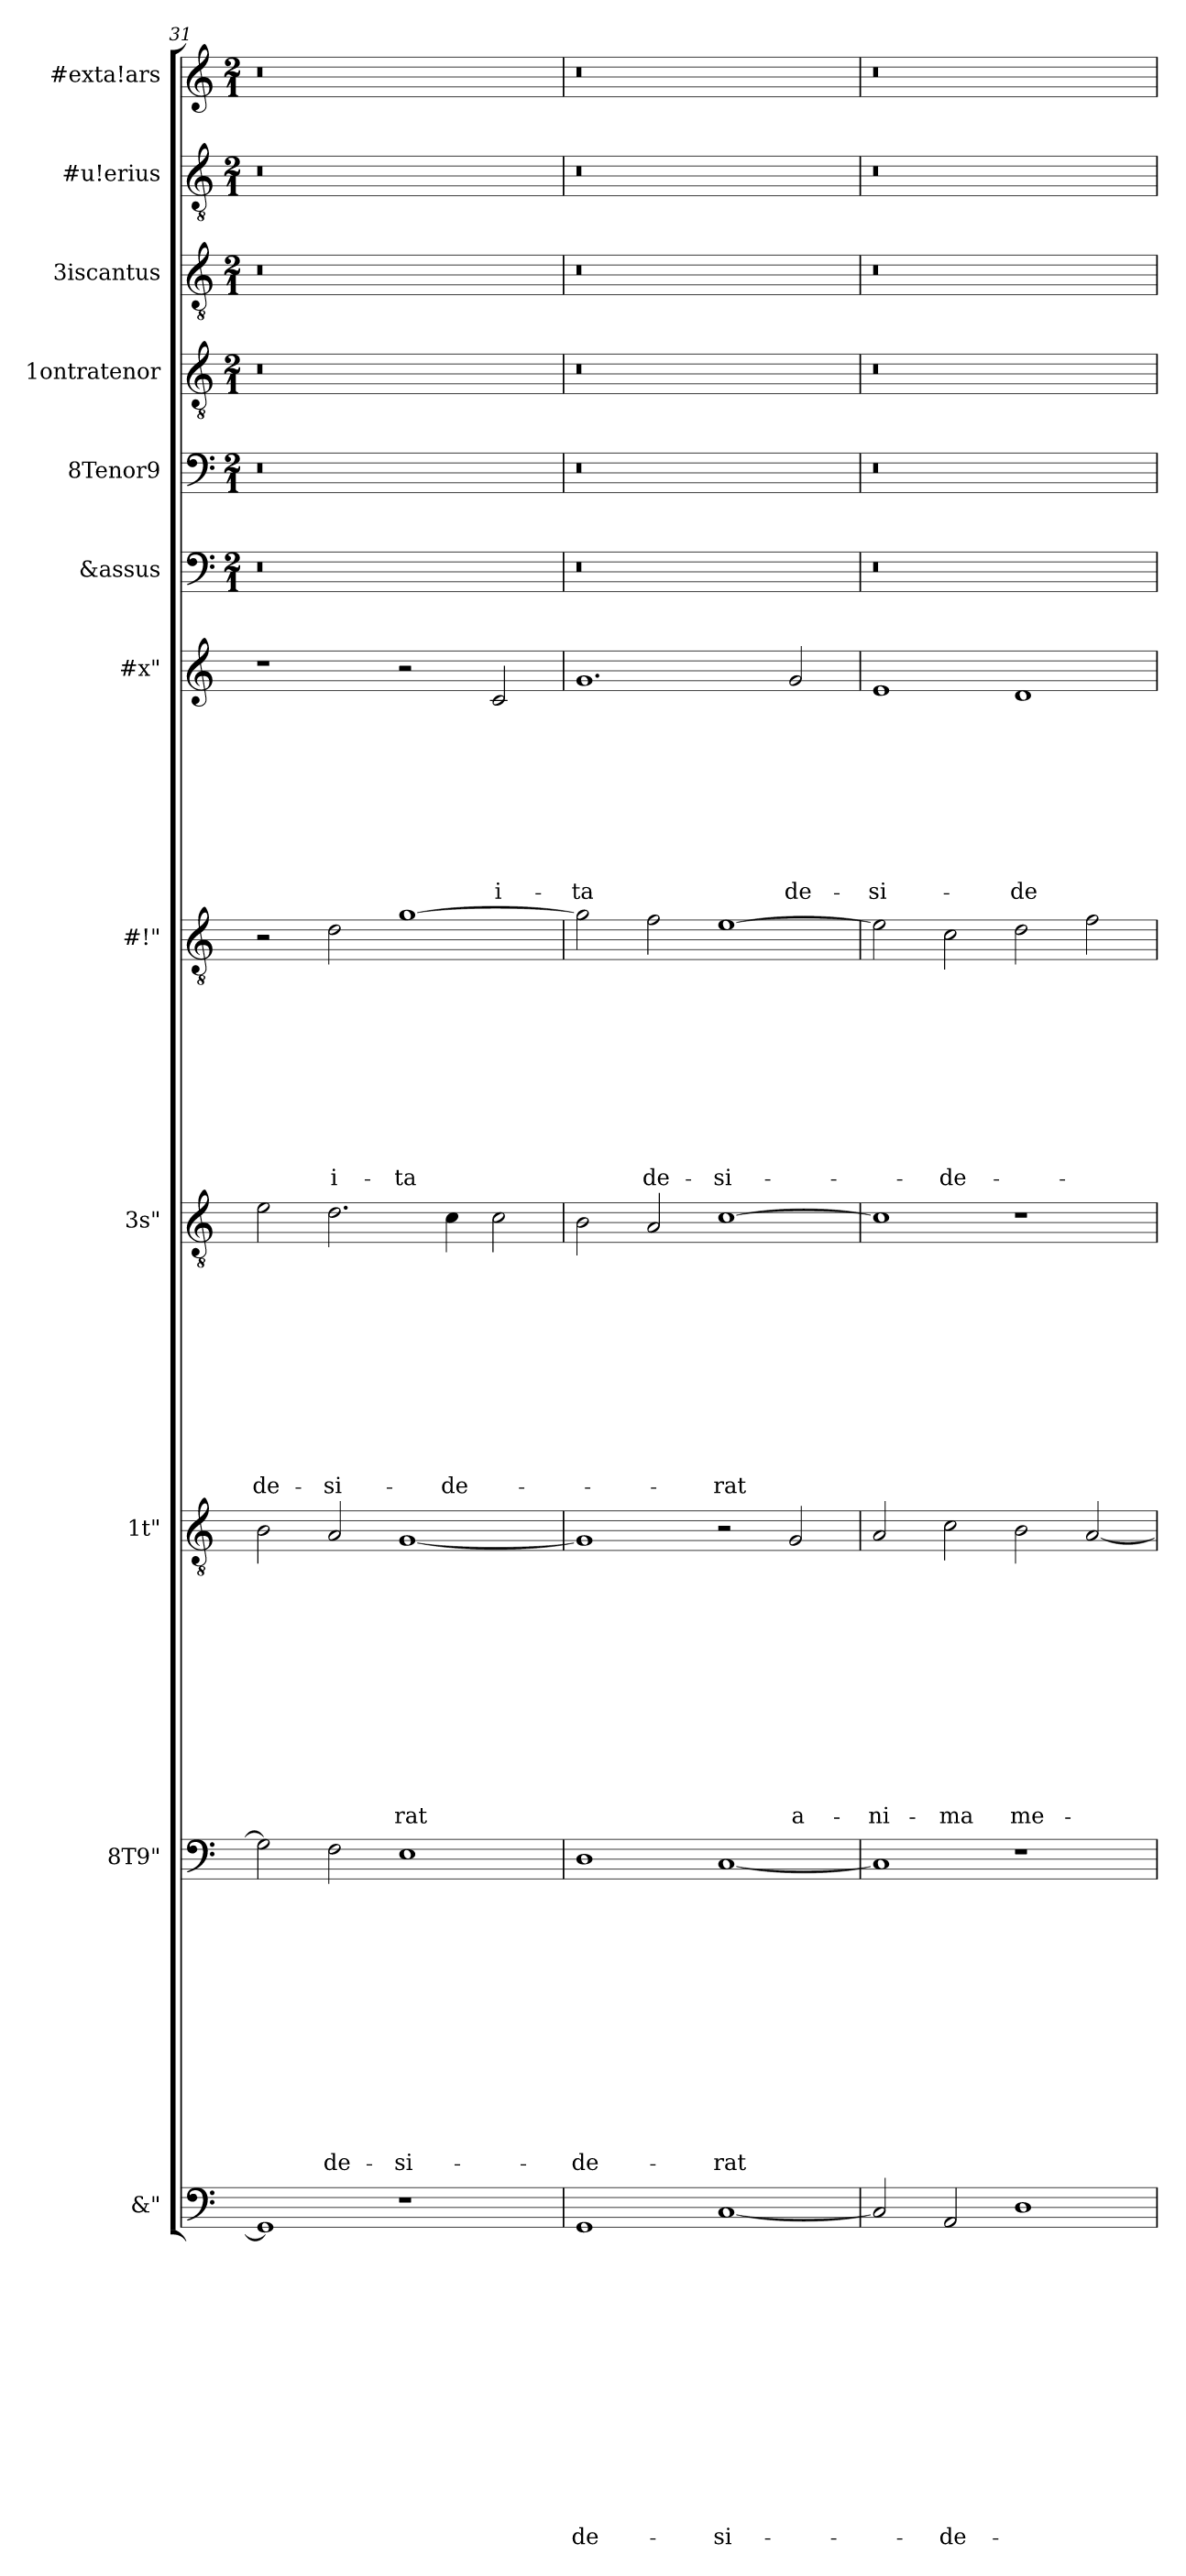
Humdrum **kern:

**kern	**text	**text	**text	**text	**text	**text	**text	**text	**text	**text	**text	**text	**text	**text	**kern	**text	**text	**text	**text	**text	**text	**text	**text	**text	**text	**text	**text	**text	**kern	**text	**text	**text	**text	**text	**text	**text	**text	**text	**text	**text	**text	**kern	**text	**text	**text	**text	**text	**text	**text	**text	**text	**text	**text	**kern	**text	**text	**text	**text	**text	**text	**text	**text	**text	**text	**kern	**text	**text	**text	**text	**text	**text	**text	**text	**text	**kern	**kern	**kern	**kern	**kern	**kern
*part12	*part12	*part12	*part12	*part12	*part12	*part12	*part12	*part12	*part12	*part12	*part12	*part12	*part12	*part12	*part11	*part11	*part11	*part11	*part11	*part11	*part11	*part11	*part11	*part11	*part11	*part11	*part11	*part11	*part10	*part10	*part10	*part10	*part10	*part10	*part10	*part10	*part10	*part10	*part10	*part10	*part10	*part9	*part9	*part9	*part9	*part9	*part9	*part9	*part9	*part9	*part9	*part9	*part9	*part8	*part8	*part8	*part8	*part8	*part8	*part8	*part8	*part8	*part8	*part8	*part7	*part7	*part7	*part7	*part7	*part7	*part7	*part7	*part7	*part7	*part6	*part5	*part4	*part3	*part2	*part1
*staff12	*staff12	*staff12	*staff12	*staff12	*staff12	*staff12	*staff12	*staff12	*staff12	*staff12	*staff12	*staff12	*staff12	*staff12	*staff11	*staff11	*staff11	*staff11	*staff11	*staff11	*staff11	*staff11	*staff11	*staff11	*staff11	*staff11	*staff11	*staff11	*staff10	*staff10	*staff10	*staff10	*staff10	*staff10	*staff10	*staff10	*staff10	*staff10	*staff10	*staff10	*staff10	*staff9	*staff9	*staff9	*staff9	*staff9	*staff9	*staff9	*staff9	*staff9	*staff9	*staff9	*staff9	*staff8	*staff8	*staff8	*staff8	*staff8	*staff8	*staff8	*staff8	*staff8	*staff8	*staff8	*staff7	*staff7	*staff7	*staff7	*staff7	*staff7	*staff7	*staff7	*staff7	*staff7	*staff6	*staff5	*staff4	*staff3	*staff2	*staff1
*I"&"	*	*	*	*	*	*	*	*	*	*	*	*	*	*	*I"8T9"	*	*	*	*	*	*	*	*	*	*	*	*	*	*I"1t"	*	*	*	*	*	*	*	*	*	*	*	*	*I"3s"	*	*	*	*	*	*	*	*	*	*	*	*I"#!"	*	*	*	*	*	*	*	*	*	*	*I"#x"	*	*	*	*	*	*	*	*	*	*I"&assus	*I"8Tenor9	*I"1ontratenor	*I"3iscantus	*I"#u!erius	*I"#exta!ars
*	*	*	*	*	*	*	*	*	*	*	*	*	*	*	*I'8T9"	*	*	*	*	*	*	*	*	*	*	*	*	*	*I'1t"	*	*	*	*	*	*	*	*	*	*	*	*	*I'3s"	*	*	*	*	*	*	*	*	*	*	*	*	*	*	*	*	*	*	*	*	*	*	*I'#x"	*	*	*	*	*	*	*	*	*	*	*	*	*	*	*
!!LO:PB:g=z
*clefF4	*	*	*	*	*	*	*	*	*	*	*	*	*	*	*clefF4	*	*	*	*	*	*	*	*	*	*	*	*	*	*clefGv2	*	*	*	*	*	*	*	*	*	*	*	*	*clefGv2	*	*	*	*	*	*	*	*	*	*	*	*clefGv2	*	*	*	*	*	*	*	*	*	*	*clefG2	*	*	*	*	*	*	*	*	*	*clefF4	*clefF4	*clefGv2	*clefGv2	*clefGv2	*clefG2
*k[]	*	*	*	*	*	*	*	*	*	*	*	*	*	*	*k[]	*	*	*	*	*	*	*	*	*	*	*	*	*	*k[]	*	*	*	*	*	*	*	*	*	*	*	*	*k[]	*	*	*	*	*	*	*	*	*	*	*	*k[]	*	*	*	*	*	*	*	*	*	*	*k[]	*	*	*	*	*	*	*	*	*	*k[]	*k[]	*k[]	*k[]	*k[]	*k[]
*C:	*	*	*	*	*	*	*	*	*	*	*	*	*	*	*C:	*	*	*	*	*	*	*	*	*	*	*	*	*	*C:	*	*	*	*	*	*	*	*	*	*	*	*	*C:	*	*	*	*	*	*	*	*	*	*	*	*C:	*	*	*	*	*	*	*	*	*	*	*C:	*	*	*	*	*	*	*	*	*	*C:	*C:	*C:	*C:	*C:	*C:
*	*	*	*	*	*	*	*	*	*	*	*	*	*	*	*	*	*	*	*	*	*	*	*	*	*	*	*	*	*	*	*	*	*	*	*	*	*	*	*	*	*	*	*	*	*	*	*	*	*	*	*	*	*	*	*	*	*	*	*	*	*	*	*	*	*	*	*	*	*	*	*	*	*	*	*M2/1	*M2/1	*M2/1	*M2/1	*M2/1	*M2/1
=31	=31	=31	=31	=31	=31	=31	=31	=31	=31	=31	=31	=31	=31	=31	=31	=31	=31	=31	=31	=31	=31	=31	=31	=31	=31	=31	=31	=31	=31	=31	=31	=31	=31	=31	=31	=31	=31	=31	=31	=31	=31	=31	=31	=31	=31	=31	=31	=31	=31	=31	=31	=31	=31	=31	=31	=31	=31	=31	=31	=31	=31	=31	=31	=31	=31	=31	=31	=31	=31	=31	=31	=31	=31	=31	=31	=31	=31	=31	=31	=31
!	!	!	!	!	!	!	!	!	!	!	!	!	!	!	!	!	!	!	!	!	!	!	!	!	!	!	!	!	!	!	!	!	!	!	!	!	!	!	!	!	!	!	!	!	!	!	!	!	!	!	!	!	!LO:LY:b	!	!	!	!	!	!	!	!	!	!	!	!	!	!	!	!	!	!	!	!	!	!	!	!	!	!	!
1GG]	.	.	.	.	.	.	.	.	.	.	.	.	.	.	2G\]	.	.	.	.	.	.	.	.	.	.	.	.	.	2B\	.	.	.	.	.	.	.	.	.	.	.	.	2e\	.	.	.	.	.	.	.	.	.	.	de-	2r	.	.	.	.	.	.	.	.	.	.	1r	.	.	.	.	.	.	.	.	.	0r	0r	0r	0r	0r	0r
!	!	!	!	!	!	!	!	!	!	!	!	!	!	!	!	!	!	!	!	!	!	!	!	!	!	!	!	!LO:LY:b	!	!	!	!	!	!	!	!	!	!	!	!	!	!	!	!	!	!	!	!	!	!	!	!	!LO:LY:b	!	!	!	!	!	!	!	!	!	!	!LO:LY:b	!	!	!	!	!	!	!	!	!	!	!	!	!	!	!	!
.	.	.	.	.	.	.	.	.	.	.	.	.	.	.	2F\	.	.	.	.	.	.	.	.	.	.	.	.	de-	2A/	.	.	.	.	.	.	.	.	.	.	.	.	2.d\	.	.	.	.	.	.	.	.	.	.	-si-	2d\	.	.	.	.	.	.	.	.	.	i-	.	.	.	.	.	.	.	.	.	.	.	.	.	.	.	.
!	!	!	!	!	!	!	!	!	!	!	!	!	!	!	!	!	!	!	!	!	!	!	!	!	!	!	!	!LO:LY:b	!	!	!	!	!	!	!	!	!	!	!	!	!LO:LY:b	!	!	!	!	!	!	!	!	!	!	!	!	!	!	!	!	!	!	!	!	!	!	!LO:LY:b	!	!	!	!	!	!	!	!	!	!	!	!	!	!	!	!
1r	.	.	.	.	.	.	.	.	.	.	.	.	.	.	1E	.	.	.	.	.	.	.	.	.	.	.	.	-si-	[<1G	.	.	.	.	.	.	.	.	.	.	.	-rat	.	.	.	.	.	.	.	.	.	.	.	.	[>1g	.	.	.	.	.	.	.	.	.	-ta	2r	.	.	.	.	.	.	.	.	.	.	.	.	.	.	.
!	!	!	!	!	!	!	!	!	!	!	!	!	!	!	!	!	!	!	!	!	!	!	!	!	!	!	!	!	!	!	!	!	!	!	!	!	!	!	!	!	!	!	!	!	!	!	!	!	!	!	!	!	!LO:LY:b	!	!	!	!	!	!	!	!	!	!	!	!	!	!	!	!	!	!	!	!	!	!	!	!	!	!	!
.	.	.	.	.	.	.	.	.	.	.	.	.	.	.	.	.	.	.	.	.	.	.	.	.	.	.	.	.	.	.	.	.	.	.	.	.	.	.	.	.	.	4c\	.	.	.	.	.	.	.	.	.	.	-de-	.	.	.	.	.	.	.	.	.	.	.	.	.	.	.	.	.	.	.	.	.	.	.	.	.	.	.
!	!	!	!	!	!	!	!	!	!	!	!	!	!	!	!	!	!	!	!	!	!	!	!	!	!	!	!	!	!	!	!	!	!	!	!	!	!	!	!	!	!	!	!	!	!	!	!	!	!	!	!	!	!	!	!	!	!	!	!	!	!	!	!	!	!	!	!	!	!	!	!	!	!	!LO:LY:b	!	!	!	!	!	!
.	.	.	.	.	.	.	.	.	.	.	.	.	.	.	.	.	.	.	.	.	.	.	.	.	.	.	.	.	.	.	.	.	.	.	.	.	.	.	.	.	.	2c\	.	.	.	.	.	.	.	.	.	.	.	.	.	.	.	.	.	.	.	.	.	.	2c/	.	.	.	.	.	.	.	.	i-	.	.	.	.	.	.
=32	=32	=32	=32	=32	=32	=32	=32	=32	=32	=32	=32	=32	=32	=32	=32	=32	=32	=32	=32	=32	=32	=32	=32	=32	=32	=32	=32	=32	=32	=32	=32	=32	=32	=32	=32	=32	=32	=32	=32	=32	=32	=32	=32	=32	=32	=32	=32	=32	=32	=32	=32	=32	=32	=32	=32	=32	=32	=32	=32	=32	=32	=32	=32	=32	=32	=32	=32	=32	=32	=32	=32	=32	=32	=32	=32	=32	=32	=32	=32	=32
!	!	!	!	!	!	!	!	!	!	!	!	!	!	!LO:LY:b	!	!	!	!	!	!	!	!	!	!	!	!	!	!LO:LY:b	!	!	!	!	!	!	!	!	!	!	!	!	!	!	!	!	!	!	!	!	!	!	!	!	!	!	!	!	!	!	!	!	!	!	!	!	!	!	!	!	!	!	!	!	!	!LO:LY:b	!	!	!	!	!	!
1GG	.	.	.	.	.	.	.	.	.	.	.	.	.	de-	1D	.	.	.	.	.	.	.	.	.	.	.	.	-de-	1G]	.	.	.	.	.	.	.	.	.	.	.	.	2B\	.	.	.	.	.	.	.	.	.	.	.	2g\]	.	.	.	.	.	.	.	.	.	.	1.g	.	.	.	.	.	.	.	.	-ta	0r	0r	0r	0r	0r	0r
!	!	!	!	!	!	!	!	!	!	!	!	!	!	!	!	!	!	!	!	!	!	!	!	!	!	!	!	!	!	!	!	!	!	!	!	!	!	!	!	!	!	!	!	!	!	!	!	!	!	!	!	!	!	!	!	!	!	!	!	!	!	!	!	!LO:LY:b	!	!	!	!	!	!	!	!	!	!	!	!	!	!	!	!
.	.	.	.	.	.	.	.	.	.	.	.	.	.	.	.	.	.	.	.	.	.	.	.	.	.	.	.	.	.	.	.	.	.	.	.	.	.	.	.	.	.	2A/	.	.	.	.	.	.	.	.	.	.	.	2f\	.	.	.	.	.	.	.	.	.	de-	.	.	.	.	.	.	.	.	.	.	.	.	.	.	.	.
!	!	!	!	!	!	!	!	!	!	!	!	!	!	!LO:LY:b	!	!	!	!	!	!	!	!	!	!	!	!	!	!LO:LY:b	!	!	!	!	!	!	!	!	!	!	!	!	!	!	!	!	!	!	!	!	!	!	!	!	!LO:LY:b	!	!	!	!	!	!	!	!	!	!	!LO:LY:b	!	!	!	!	!	!	!	!	!	!	!	!	!	!	!	!
[<1C	.	.	.	.	.	.	.	.	.	.	.	.	.	-si-	[<1C	.	.	.	.	.	.	.	.	.	.	.	.	-rat	2r	.	.	.	.	.	.	.	.	.	.	.	.	[>1c	.	.	.	.	.	.	.	.	.	.	-rat	[>1e	.	.	.	.	.	.	.	.	.	-si-	.	.	.	.	.	.	.	.	.	.	.	.	.	.	.	.
!	!	!	!	!	!	!	!	!	!	!	!	!	!	!	!	!	!	!	!	!	!	!	!	!	!	!	!	!	!	!	!	!	!	!	!	!	!	!	!	!	!LO:LY:b	!	!	!	!	!	!	!	!	!	!	!	!	!	!	!	!	!	!	!	!	!	!	!	!	!	!	!	!	!	!	!	!	!LO:LY:b	!	!	!	!	!	!
.	.	.	.	.	.	.	.	.	.	.	.	.	.	.	.	.	.	.	.	.	.	.	.	.	.	.	.	.	2G/	.	.	.	.	.	.	.	.	.	.	.	a-	.	.	.	.	.	.	.	.	.	.	.	.	.	.	.	.	.	.	.	.	.	.	.	2g/	.	.	.	.	.	.	.	.	de-	.	.	.	.	.	.
=33	=33	=33	=33	=33	=33	=33	=33	=33	=33	=33	=33	=33	=33	=33	=33	=33	=33	=33	=33	=33	=33	=33	=33	=33	=33	=33	=33	=33	=33	=33	=33	=33	=33	=33	=33	=33	=33	=33	=33	=33	=33	=33	=33	=33	=33	=33	=33	=33	=33	=33	=33	=33	=33	=33	=33	=33	=33	=33	=33	=33	=33	=33	=33	=33	=33	=33	=33	=33	=33	=33	=33	=33	=33	=33	=33	=33	=33	=33	=33	=33
!	!	!	!	!	!	!	!	!	!	!	!	!	!	!	!	!	!	!	!	!	!	!	!	!	!	!	!	!	!	!	!	!	!	!	!	!	!	!	!	!	!LO:LY:b	!	!	!	!	!	!	!	!	!	!	!	!	!	!	!	!	!	!	!	!	!	!	!	!	!	!	!	!	!	!	!	!	!LO:LY:b	!	!	!	!	!	!
2C/]	.	.	.	.	.	.	.	.	.	.	.	.	.	.	1C]	.	.	.	.	.	.	.	.	.	.	.	.	.	2A/	.	.	.	.	.	.	.	.	.	.	.	-ni-	1c]	.	.	.	.	.	.	.	.	.	.	.	2e\]	.	.	.	.	.	.	.	.	.	.	1e	.	.	.	.	.	.	.	.	-si-	0r	0r	0r	0r	0r	0r
!	!	!	!	!	!	!	!	!	!	!	!	!	!	!LO:LY:b	!	!	!	!	!	!	!	!	!	!	!	!	!	!	!	!	!	!	!	!	!	!	!	!	!	!	!LO:LY:b	!	!	!	!	!	!	!	!	!	!	!	!	!	!	!	!	!	!	!	!	!	!	!LO:LY:b	!	!	!	!	!	!	!	!	!	!	!	!	!	!	!	!
2AA/	.	.	.	.	.	.	.	.	.	.	.	.	.	-de-	.	.	.	.	.	.	.	.	.	.	.	.	.	.	2c\	.	.	.	.	.	.	.	.	.	.	.	-ma	.	.	.	.	.	.	.	.	.	.	.	.	2c\	.	.	.	.	.	.	.	.	.	-de-	.	.	.	.	.	.	.	.	.	.	.	.	.	.	.	.
!	!	!	!	!	!	!	!	!	!	!	!	!	!	!	!	!	!	!	!	!	!	!	!	!	!	!	!	!	!	!	!	!	!	!	!	!	!	!	!	!	!LO:LY:b	!	!	!	!	!	!	!	!	!	!	!	!	!	!	!	!	!	!	!	!	!	!	!	!	!	!	!	!	!	!	!	!	!LO:LY:b	!	!	!	!	!	!
1D	.	.	.	.	.	.	.	.	.	.	.	.	.	.	1r	.	.	.	.	.	.	.	.	.	.	.	.	.	2B\	.	.	.	.	.	.	.	.	.	.	.	me-	1r	.	.	.	.	.	.	.	.	.	.	.	2d\	.	.	.	.	.	.	.	.	.	.	1d	.	.	.	.	.	.	.	.	-de-	.	.	.	.	.	.
.	.	.	.	.	.	.	.	.	.	.	.	.	.	.	.	.	.	.	.	.	.	.	.	.	.	.	.	.	[<2A/	.	.	.	.	.	.	.	.	.	.	.	.	.	.	.	.	.	.	.	.	.	.	.	.	2f\	.	.	.	.	.	.	.	.	.	.	.	.	.	.	.	.	.	.	.	.	.	.	.	.	.	.
=	=	=	=	=	=	=	=	=	=	=	=	=	=	=	=	=	=	=	=	=	=	=	=	=	=	=	=	=	=	=	=	=	=	=	=	=	=	=	=	=	=	=	=	=	=	=	=	=	=	=	=	=	=	=	=	=	=	=	=	=	=	=	=	=	=	=	=	=	=	=	=	=	=	=	=	=	=	=	=	=
*-	*-	*-	*-	*-	*-	*-	*-	*-	*-	*-	*-	*-	*-	*-	*-	*-	*-	*-	*-	*-	*-	*-	*-	*-	*-	*-	*-	*-	*-	*-	*-	*-	*-	*-	*-	*-	*-	*-	*-	*-	*-	*-	*-	*-	*-	*-	*-	*-	*-	*-	*-	*-	*-	*-	*-	*-	*-	*-	*-	*-	*-	*-	*-	*-	*-	*-	*-	*-	*-	*-	*-	*-	*-	*-	*-	*-	*-	*-	*-	*-
